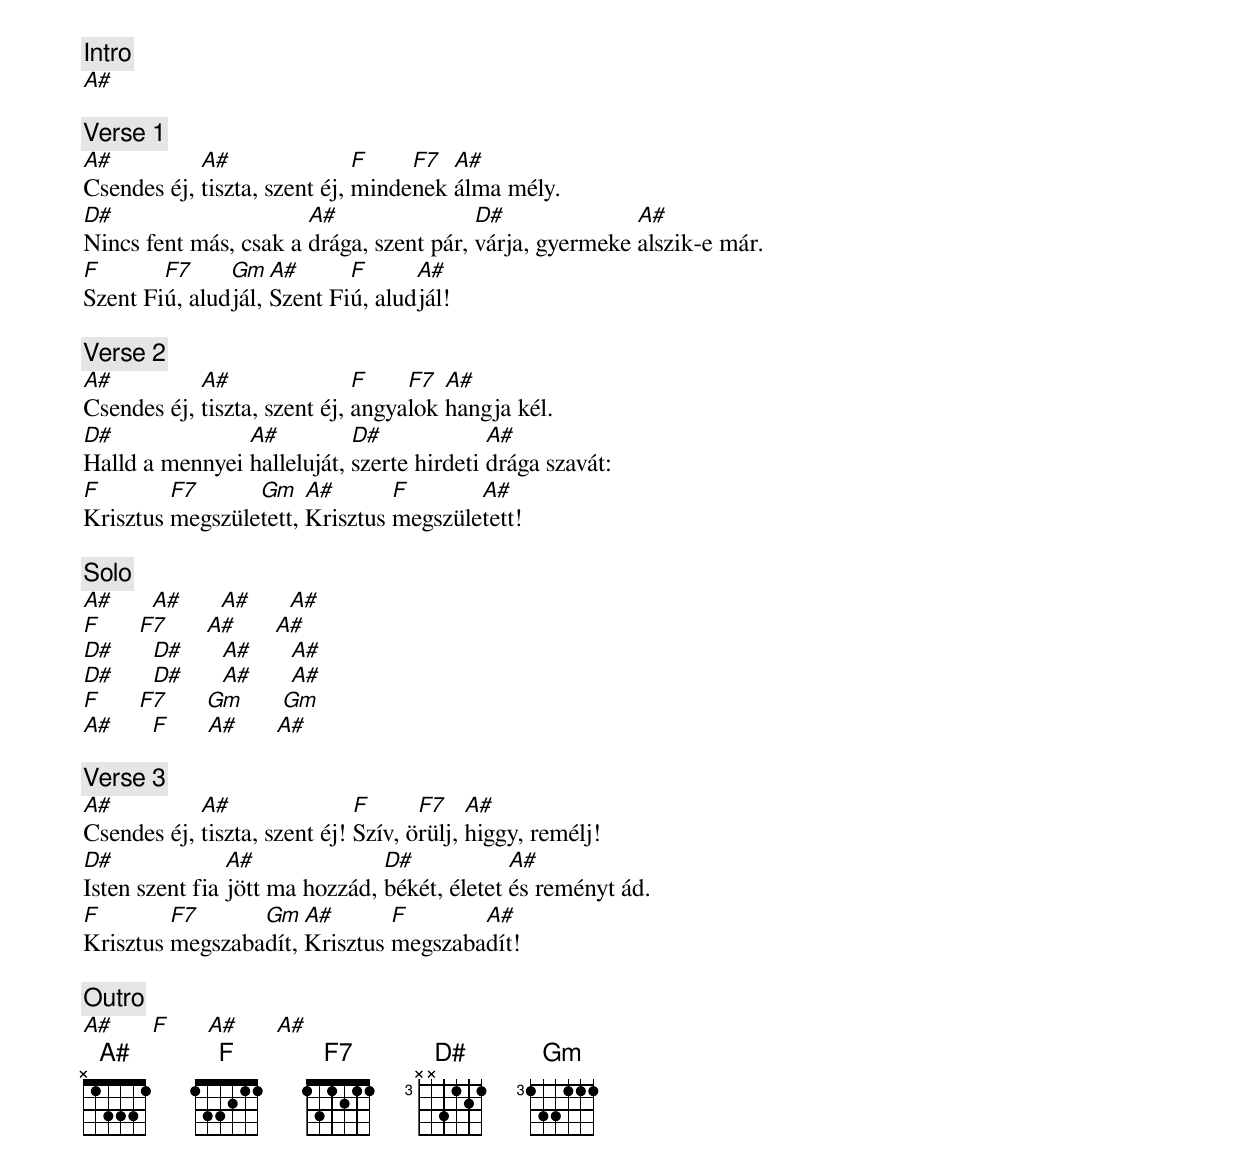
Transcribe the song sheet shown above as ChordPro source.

{c: Intro}
[A#]

{c: Verse 1}
[A#]Csendes éj, [A#]tiszta, szent éj, [F]minde[F7]nek [A#]álma mély.
[D#]Nincs fent más, csak a [A#]drága, szent pár, [D#]várja, gyermeke [A#]alszik-e már.
[F]Szent Fi[F7]ú, alud[Gm]jál, [A#]Szent Fi[F]ú, alud[A#]jál!

{c: Verse 2}
[A#]Csendes éj, [A#]tiszta, szent éj, [F]angya[F7]lok [A#]hangja kél.
[D#]Halld a mennyei [A#]halleluját, [D#]szerte hirdeti [A#]drága szavát:
[F]Krisztus [F7]megszüle[Gm]tett, [A#]Krisztus [F]megszüle[A#]tett!

{c: Solo}
[A#]      [A#]      [A#]      [A#]
[F]      [F7]      [A#]      [A#]
[D#]      [D#]      [A#]      [A#]
[D#]      [D#]      [A#]      [A#]
[F]      [F7]      [Gm]      [Gm]
[A#]      [F]      [A#]      [A#]

{c: Verse 3}
[A#]Csendes éj, [A#]tiszta, szent éj! [F]Szív, ö[F7]rülj, [A#]higgy, remélj!
[D#]Isten szent fia [A#]jött ma hozzád, [D#]békét, életet [A#]és reményt ád.
[F]Krisztus [F7]megszaba[Gm]dít, [A#]Krisztus [F]megszaba[A#]dít!

{c: Outro}
[A#]      [F]      [A#]      [A#]
